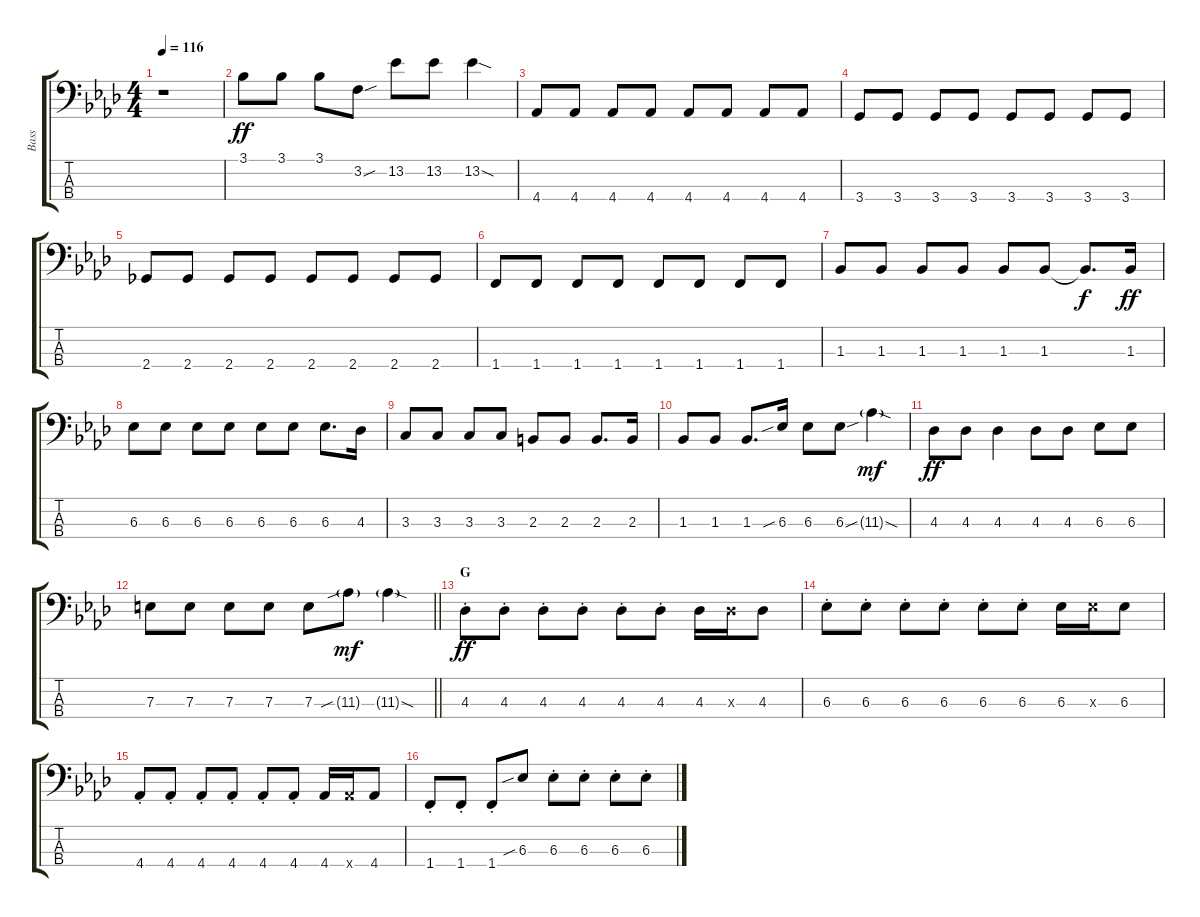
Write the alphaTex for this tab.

\track ("Bass" "Bass") {instrument electricbasspick}
\staff {score tabs}
\tuning (G2 D2 A1 E1) {hide}
\ts (4 4)
\tempo 116
\clef f4
\ks ab
r.1{dy ff} |
3.1.8 3.1.8 3.1.8 3.2{sou}.8 13.2.8 13.2.8 13.2{sod}.4 |
4.4.8 4.4.8 4.4.8 4.4.8 4.4.8 4.4.8 4.4.8 4.4.8 |
3.4.8 3.4.8 3.4.8 3.4.8 3.4.8 3.4.8 3.4.8 3.4.8 |
2.4.8 2.4.8 2.4.8 2.4.8 2.4.8 2.4.8 2.4.8 2.4.8 |
1.4.8 1.4.8 1.4.8 1.4.8 1.4.8 1.4.8 1.4.8 1.4.8 |
1.3.8 1.3.8 1.3.8 1.3.8 1.3.8 1.3.8 1.3{t}.8{d dy f} 1.3.16{dy ff} |
6.3.8 6.3.8 6.3.8 6.3.8 6.3.8 6.3.8 6.3.8{d} 4.3.16 |
3.3.8 3.3.8 3.3.8 3.3.8 2.3.8 2.3.8 2.3.8{d} 2.3.16 |
1.3.8 1.3.8 1.3.8{d} 6.3{sib}.16 6.3.8 6.3{sou}.8 11.3{sod g}.4{dy mf} |
4.3.8{dy ff} 4.3.8 4.3.4 4.3.8 4.3.8 6.3.8 6.3.8 |
\barLineRight lightlight
7.3.8 7.3.8 7.3.8 7.3.8 7.3.8 11.3{sib g}.8{dy mf} 11.3{sod g}.4 |
\section ("" "G")
4.3{st}.8{dy ff} 4.3{st}.8 4.3{st}.8 4.3{st}.8 4.3{st}.8 4.3{st}.8 4.3.16 4.3{x}.16 4.3.8 |
6.3{st}.8 6.3{st}.8 6.3{st}.8 6.3{st}.8 6.3{st}.8 6.3{st}.8 6.3.16 6.3{x}.16 6.3.8 |
4.4{st}.8 4.4{st}.8 4.4{st}.8 4.4{st}.8 4.4{st}.8 4.4{st}.8 4.4.16 4.4{x}.16 4.4.8 |
1.4{st}.8 1.4{st}.8 1.4{st}.8 6.3{sib}.8 6.3{st}.8 6.3{st}.8 6.3{st}.8 6.3{st}.8
